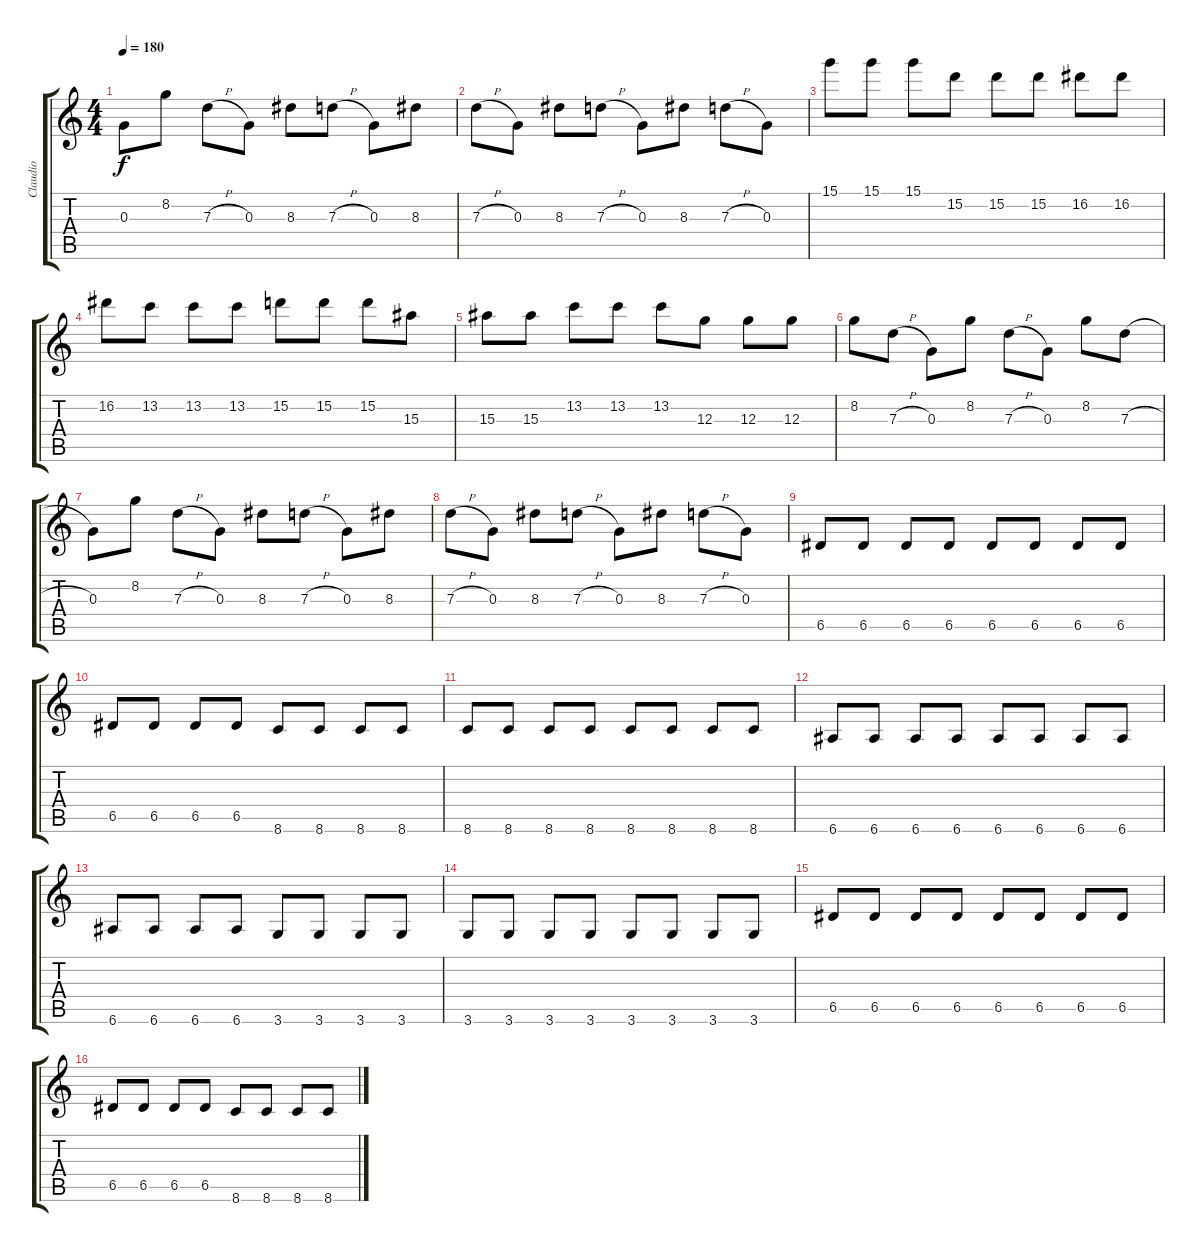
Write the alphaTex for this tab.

\track ("Claudio" "Claudio") {instrument distortionguitar}
\staff {score tabs}
\tuning (E4 B3 G3 D3 A2 E2) {hide}
\ts (4 4)
\tempo 180
\clef g2
\ks c
0.3.8{dy f} 8.2.8 7.3{h}.8 0.3.8 8.3.8 7.3{h}.8 0.3.8 8.3.8 |
7.3{h}.8 0.3.8 8.3.8 7.3{h}.8 0.3.8 8.3.8 7.3{h}.8 0.3.8 |
15.1.8 15.1.8 15.1.8 15.2.8 15.2.8 15.2.8 16.2.8 16.2.8 |
16.2.8 13.2.8 13.2.8 13.2.8 15.2.8 15.2.8 15.2.8 15.3.8 |
15.3.8 15.3.8 13.2.8 13.2.8 13.2.8 12.3.8 12.3.8 12.3.8 |
8.2.8 7.3{h}.8 0.3.8 8.2.8 7.3{h}.8 0.3.8 8.2.8 7.3{h}.8 |
0.3.8 8.2.8 7.3{h}.8 0.3.8 8.3.8 7.3{h}.8 0.3.8 8.3.8 |
7.3{h}.8 0.3.8 8.3.8 7.3{h}.8 0.3.8 8.3.8 7.3{h}.8 0.3.8 |
6.5.8 6.5.8 6.5.8 6.5.8 6.5.8 6.5.8 6.5.8 6.5.8 |
6.5.8 6.5.8 6.5.8 6.5.8 8.6.8 8.6.8 8.6.8 8.6.8 |
8.6.8 8.6.8 8.6.8 8.6.8 8.6.8 8.6.8 8.6.8 8.6.8 |
6.6.8 6.6.8 6.6.8 6.6.8 6.6.8 6.6.8 6.6.8 6.6.8 |
6.6.8 6.6.8 6.6.8 6.6.8 3.6.8 3.6.8 3.6.8 3.6.8 |
3.6.8 3.6.8 3.6.8 3.6.8 3.6.8 3.6.8 3.6.8 3.6.8 |
6.5.8 6.5.8 6.5.8 6.5.8 6.5.8 6.5.8 6.5.8 6.5.8 |
6.5.8 6.5.8 6.5.8 6.5.8 8.6.8 8.6.8 8.6.8 8.6.8
